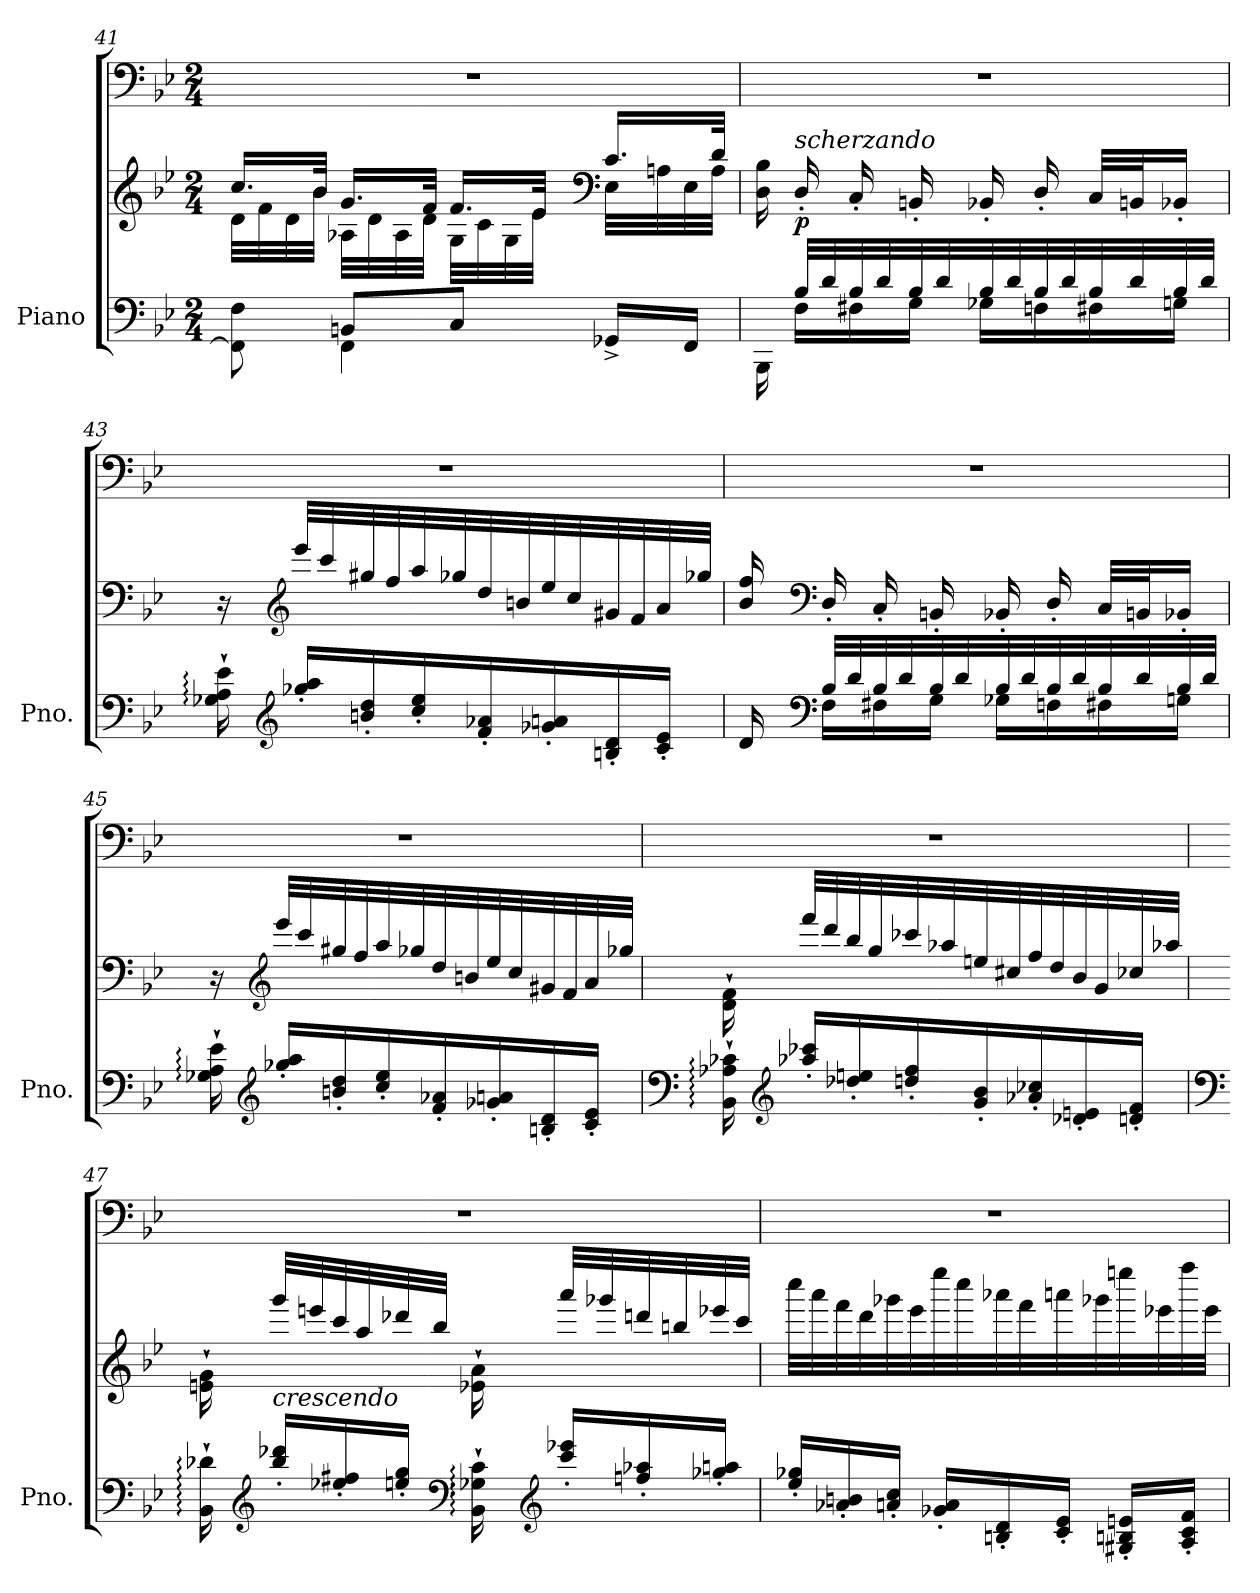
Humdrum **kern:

**kern	**kern	**kern	**dynam
*part1	*part1	*part1	*part1
*staff3	*staff2	*staff1	*staff1/2/3
*I"Piano	*	*	*
*I'Pno.	*	*	*
*clefF4	*clefG2	*clefF4	*
*k[b-e-]	*k[b-e-]	*k[b-e-]	*
*M2/4	*M2/4	*M2/4	*
=41	=41	=41	=41
*^	*^	*	*
8ryy	8FF\] 8F\	16.cc/LL	32d\LLL	2r	.
.	.	.	32f\	.	.
.	.	.	32d\	.	.
.	.	32b-/JJk	32b-\JJJ	.	.
4FF\	8BBn/L	16.g/LL	32A-X\LLL	.	.
.	.	.	32d\	.	.
.	.	.	32A-\	.	.
.	.	32f/JJk	32d\JJJ	.	.
.	8C/J	16.f/LL	32G\LLL	.	.
.	.	.	32c\	.	.
.	.	.	32G\	.	.
.	.	32e-/JJk	32e-\JJJ	.	.
*	*	*clefF4	*	*	*
8ryy	16GG-X^/LL	16.c/LL	32E-\LLL	.	.
.	.	.	32An\	.	.
.	16FF/JJ	.	32E-\	.	.
.	.	32d/JJk	32A\JJJ	.	.
*	*	*v	*v	*	*
=42	=42	=42	=42	=42
16ryy	16BBB-\	16D\ 16B-\	2r	.
!	!	!LO:TX:a:i:t=scherzando	!	!
!	!	!	!	!LO:DY:b=2
16F'\LL	32B-/LLL	16D'/	.	p
.	32d/	.	.	.
16F#X'\	32B-/	16C'/	.	.
.	32d/	.	.	.
16G'\JJ	32B-/	16BBn'/	.	.
.	32d/	.	.	.
16G-X'\LL	32B-/	16BB-X'/	.	.
.	32d/	.	.	.
16Fn'\	32B-/	16D'/	.	.
.	32d/	.	.	.
16F#X'\	32B-/	32C/LLL	.	.
.	32d/	32BBn/J	.	.
16Gn'\JJ	32B-/	16BB-X'/JJ	.	.
.	32d/JJJ	.	.	.
*v	*v	*	*	*
!!LO:LB:g=z
=43	=43	=43	=43
16G-X\:` 16A\:` 16e-\:`	16r	2r	.
*clefG2	*clefG2	*	*
16gg-X/' 16aa/'LL	32eee-/LLL	.	.
.	32ccc/	.	.
16bn/' 16dd/'	32gg#X/	.	.
.	32ff/	.	.
16cc/' 16ee-/'	32aa/	.	.
.	32gg-X/	.	.
16f/' 16a-X/'	32dd/	.	.
.	32bn/	.	.
16g-X/' 16an/'	32ee-/	.	.
.	32cc/	.	.
16Bn/' 16d/'	32g#X/	.	.
.	32f/	.	.
16c/' 16e-/'JJ	32a/	.	.
.	32gg-X/JJJ	.	.
=44	=44	=44	=44
*^	*	*	*
16ryy	16d/	16b-/ 16ff/	2r	.
*clefF4	*	*clefF4	*	*
16F'\LL	32B-/LLL	16D'/	.	.
.	32d/	.	.	.
16F#X'\	32B-/	16C'/	.	.
.	32d/	.	.	.
16G'\JJ	32B-/	16BBn'/	.	.
.	32d/	.	.	.
16G-X'\LL	32B-/	16BB-X'/	.	.
.	32d/	.	.	.
16Fn'\	32B-/	16D'/	.	.
.	32d/	.	.	.
16F#X'\	32B-/	32C/LLL	.	.
.	32d/	32BBn/J	.	.
16Gn'\JJ	32B-/	16BB-X'/JJ	.	.
.	32d/JJJ	.	.	.
*v	*v	*	*	*
=45	=45	=45	=45
16G-X\:` 16A\:` 16e-\:`	16r	2r	.
*clefG2	*clefG2	*	*
16gg-X/' 16aa/'LL	32eee-/LLL	.	.
.	32ccc/	.	.
16bn/' 16dd/'	32gg#X/	.	.
.	32ff/	.	.
16cc/' 16ee-/'	32aa/	.	.
.	32gg-X/	.	.
16f/' 16a-X/'	32dd/	.	.
.	32bn/	.	.
16g-X/' 16an/'	32ee-/	.	.
.	32cc/	.	.
16Bn/' 16d/'	32g#X/	.	.
.	32f/	.	.
16c/' 16e-/'JJ	32a/	.	.
.	32gg-X/JJJ	.	.
!!LO:LB:g=z
=46	=46	=46	=46
*clefF4	*	*	*
16BB-\:` 16A-X\:` 16c-X\:`	16d\` 16f\`	2r	.
*clefG2	*	*	*
16aa-X/' 16ccc-X/'LL	32fff/LLL	.	.
.	32ddd/	.	.
16dd-X/' 16een/'	32bb-/	.	.
.	32gg/	.	.
16ddn/' 16ff/'	32ccc-X/	.	.
.	32aa-X/	.	.
16g/' 16b-/'	32een/	.	.
.	32cc#X/	.	.
16a-X/' 16cc-X/'	32ff/	.	.
.	32dd/	.	.
16d-X/' 16en/'	32b-/	.	.
.	32g/	.	.
16dn/' 16f/'JJ	32cc-X/	.	.
.	32aa-X/JJJ	.	.
=47	=47	=47	=47
*clefF4	*	*	*
16BB-\:` 16d-X\:`	16en\` 16g\`	2r	.
*clefG2	*	*	*
!	!LO:TX:b:i:t=crescendo	!	!
16bb-/' 16ddd-X/'LL	32ggg/LLL	.	.
.	32eeen/	.	.
16ee-X/' 16ff#X/'	32ccc/	.	.
.	32aa/	.	.
16een/' 16gg/'JJ	32ddd-X/	.	.
.	32bb-/JJJ	.	.
*clefF4	*	*	*
16BB-\:` 16G-X\:` 16c\:`	16e-X\` 16a\`	.	.
*clefG2	*	*	*
16ccc/' 16eee-X/'LL	32aaa/LLL	.	.
.	32ggg-X/	.	.
16ffn/' 16aa-X/'	32dddn/	.	.
.	32bbn/	.	.
16gg-X/' 16aan/'JJ	32eee-X/	.	.
.	32ccc/JJJ	.	.
!!LO:LB:g=z
=48	=48	=48	=48
16ee-/<'< 16gg-X/<'<LL	32cccc\LLL	2r	.
.	32aaa\	.	.
16a-X/' 16bn/'	32fff\	.	.
.	32ddd\	.	.
16an/' 16cc/'JJ	32ggg-X\	.	.
.	32eee-\	.	.
16g-X/' 16a/'LL	32eeee-\	.	.
.	32cccc\	.	.
16Bn/' 16d/'	32aaa-X\	.	.
.	32fff\	.	.
16c/' 16e-/'JJ	32aaan\	.	.
.	32ggg-X\	.	.
16G#X/' 16Bn/' 16en/'LL	32eeeen\	.	.
.	32eee-X\	.	.
16A/' 16c/' 16f/'JJ	32ffff\	.	.
.	32eee-\JJJ	.	.
=	=	=	=
*-	*-	*-	*-
